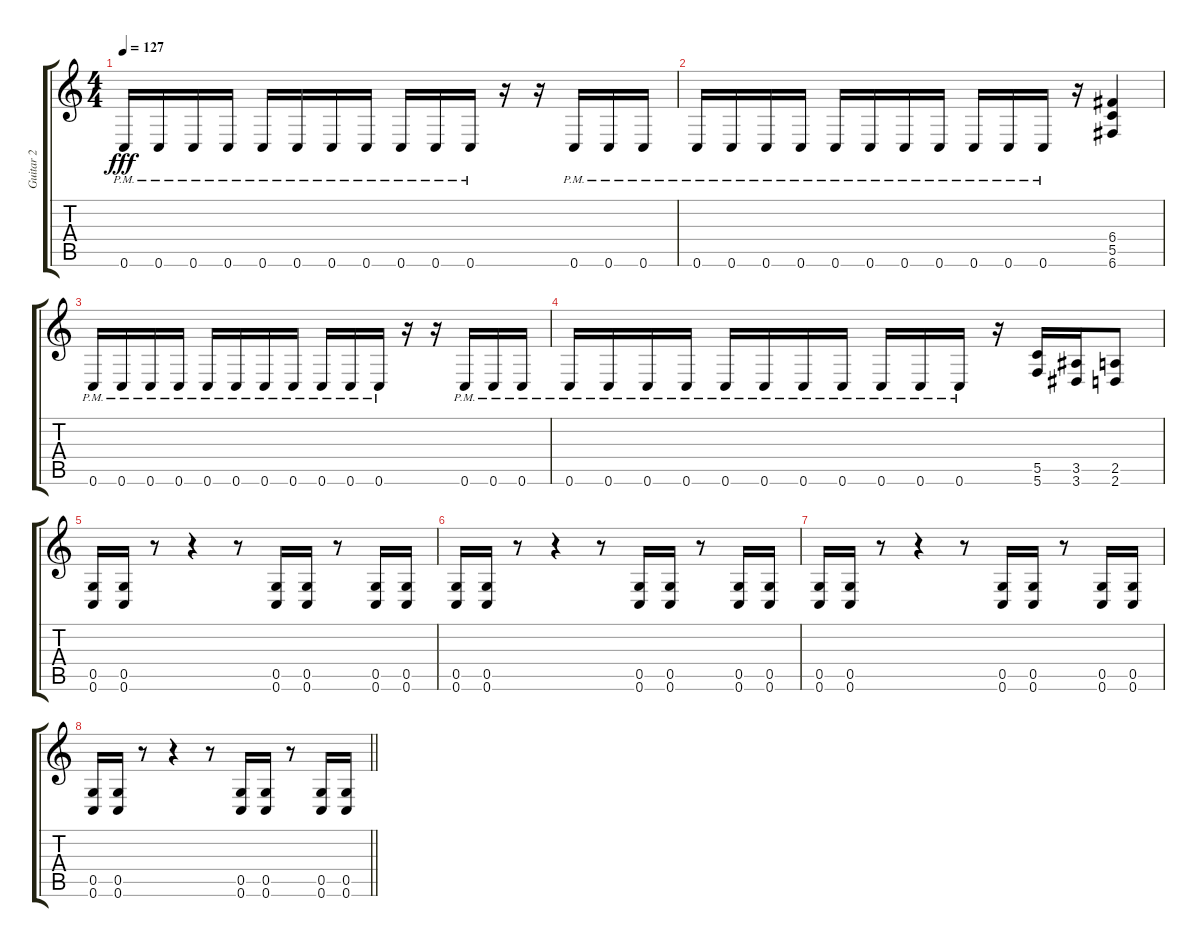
\track ("Guitar 2" "Guitar 2") {instrument overdrivenguitar}
\staff {score tabs}
\tuning (D4 A3 F3 C3 G2 C2) {hide}
\ts (4 4)
\tempo 127
\clef g2
\ks c
0.6{pm}.16{dy fff} 0.6{pm}.16 0.6{pm}.16 0.6{pm}.16 0.6{pm}.16 0.6{pm}.16 0.6{pm}.16 0.6{pm}.16 0.6{pm}.16 0.6{pm}.16 0.6{pm}.16 r.16 r.16 0.6{pm}.16 0.6{pm}.16 0.6{pm}.16 |
0.6{pm}.16 0.6{pm}.16 0.6{pm}.16 0.6{pm}.16 0.6{pm}.16 0.6{pm}.16 0.6{pm}.16 0.6{pm}.16 0.6{pm}.16 0.6{pm}.16 0.6{pm}.16 r.16 (6.4 5.5 6.6).4 |
0.6{pm}.16 0.6{pm}.16 0.6{pm}.16 0.6{pm}.16 0.6{pm}.16 0.6{pm}.16 0.6{pm}.16 0.6{pm}.16 0.6{pm}.16 0.6{pm}.16 0.6{pm}.16 r.16 r.16 0.6{pm}.16 0.6{pm}.16 0.6{pm}.16 |
0.6{pm}.16 0.6{pm}.16 0.6{pm}.16 0.6{pm}.16 0.6{pm}.16 0.6{pm}.16 0.6{pm}.16 0.6{pm}.16 0.6{pm}.16 0.6{pm}.16 0.6{pm}.16 r.16 (5.5 5.6).16 (3.5 3.6).16 (2.5 2.6).8 |
(0.5 0.6).16 (0.5 0.6).16 r.8 r.4 r.8 (0.5 0.6).16 (0.5 0.6).16 r.8 (0.5 0.6).16 (0.5 0.6).16 |
(0.5 0.6).16 (0.5 0.6).16 r.8 r.4 r.8 (0.5 0.6).16 (0.5 0.6).16 r.8 (0.5 0.6).16 (0.5 0.6).16 |
(0.5 0.6).16 (0.5 0.6).16 r.8 r.4 r.8 (0.5 0.6).16 (0.5 0.6).16 r.8 (0.5 0.6).16 (0.5 0.6).16 |
\barLineRight lightlight
(0.5 0.6).16 (0.5 0.6).16 r.8 r.4 r.8 (0.5 0.6).16 (0.5 0.6).16 r.8 (0.5 0.6).16 (0.5 0.6).16
